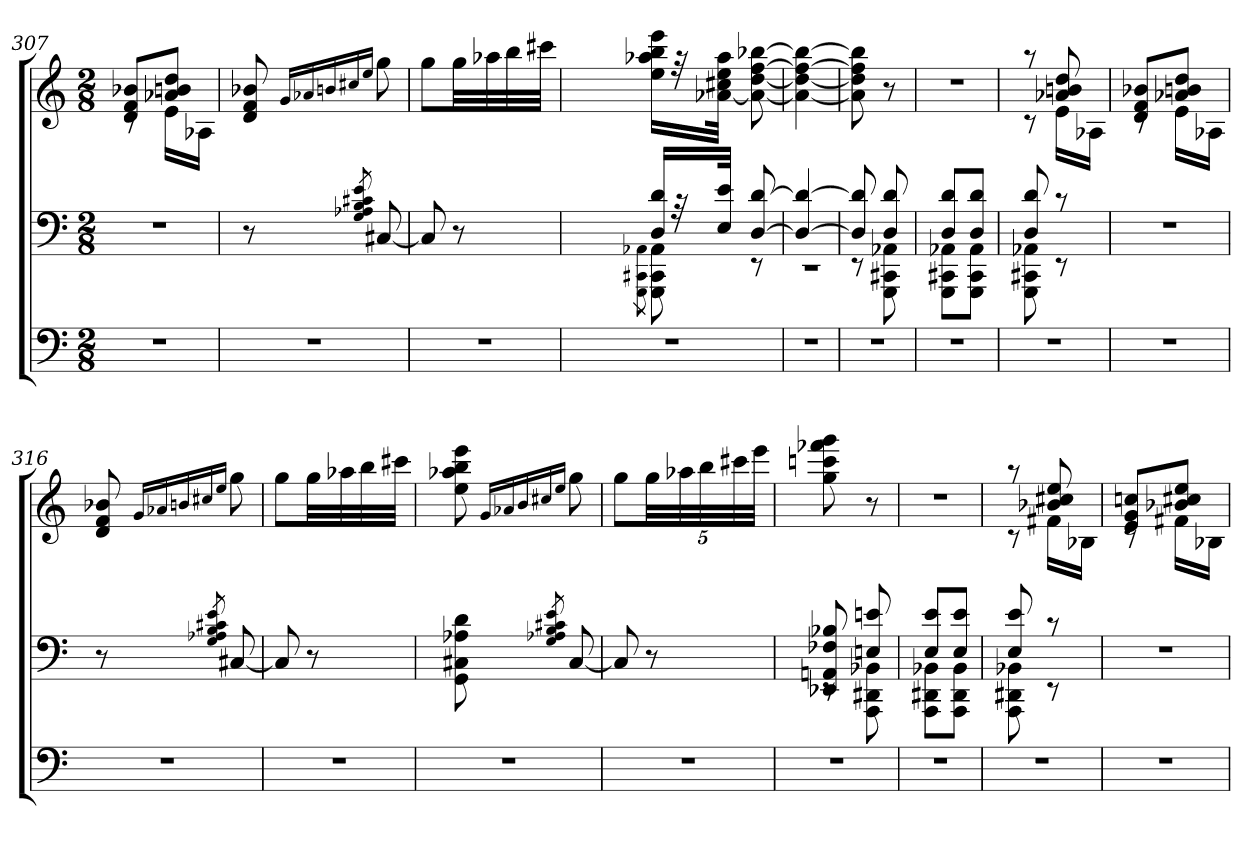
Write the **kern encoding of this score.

**kern	**kern	**kern
*part3	*part2	*part1
*staff3	*staff2	*staff1
*clefF4	*clefF4	*clefG2
*k[]	*k[]	*k[]
*M2/8	*M2/8	*M2/8
=307	=307	=307
*	*	*^
4r	4r	8d 8f 8b-XL	8rc
.	.	8a-X 8bn 8ddJ	16eLL
.	.	.	16A-XJJ
*	*	*v	*v
=308	=308	=308
4r	8r	8d 8f 8b-X
.	.	16qqg/LL
.	.	16qqa-X/
.	.	16qqbn/
.	.	16qqcc#X/
.	8qG/ 8qA-X/ 8qB/ 8qc#X/ 8qe/	16qqee/JJ
.	[8C#X	8gg
=309	=309	=309
4r	8C#]	8ggL
.	8r	32ggLL
.	.	32aa-X
.	.	32bb
.	.	32ccc#XJJJ
=310	=310	=310
*	*^	*
.	.	8qGGG\ 8qCC#X\ 8qAA-X\	.
4r	16D 16dLL	8GGG] 8CC#] 8AA-]	16ee 16aa-X 16bb 16eeeLL
.	32r	.	32r
.	32E 32eJJk	.	[32a-X 32cc#X 32ee 32aa-JJk
.	[8D [8d	8rEE	8a-_ [8dd [8ff [8bb-X
=311	=311	=311	=311
4r	4D_ 4d_	4rEE	4a-_ 4dd_ 4ff_ 4bb-_
=312	=312	=312	=312
4r	8D] 8d]	8rEE	8a-] 8dd] 8ff] 8bb-]
.	8D 8d	8GGG 8CC#X 8AA-X	8r
=313	=313	=313	=313
4r	8D 8dL	8GGG 8CC#X 8AA-XL	4r
.	8D 8dJ	8GGG 8CC# 8AA-J	.
=314	=314	=314	=314
*	*	*	*^
4r	8D 8d	8GGG 8CC#X 8AA-X	8raa	8rc
.	8rc	8rEE	8a-X 8bn 8dd	16eLL
.	.	.	.	16A-XJJ
*	*v	*v	*	*
=315	=315	=315	=315
4r	4r	8d 8f 8b-XL	8rc
.	.	8a-X 8bn 8ddJ	16eLL
.	.	.	16A-XJJ
*	*	*v	*v
=316	=316	=316
4r	8r	8d 8f 8b-X
.	.	16qqg/LL
.	.	16qqa-X/
.	.	16qqbn/
.	.	16qqcc#X/
.	8qG/ 8qA-X/ 8qB/ 8qc#X/ 8qe/	16qqee/JJ
.	[8C#X	8gg
=317	=317	=317
4r	8C#]	8ggL
.	8r	32ggLL
.	.	32aa-X
.	.	32bb
.	.	32ccc#XJJJ
=318	=318	=318
4r	8GG 8C#X 8A-X 8d	8ee 8aa-X 8bb 8eee
.	.	16qqg/LL
.	.	16qqa-X/
.	.	16qqb/
.	.	16qqcc#X/
.	8qG/ 8qA-X/ 8qB/ 8qc#X/ 8qe/	16qqee/JJ
.	[8C#	8gg
=319	=319	=319
4r	8C#]	8ggL
.	8r	40ggLL
.	.	40aa-X
.	.	40bb
.	.	40ccc#X
.	.	40eeeJJJ
=320	=320	=320
*	*^	*
4r	8EE-X 8AAn 8F-X 8B-X	8rEE	8gg 8cccn 8fff-X 8ggg
.	8En 8en	8AAA 8DD#X 8BB-X	8r
=321	=321	=321	=321
4r	8E 8eL	8AAA 8DD#X 8BB-XL	4r
.	8E 8eJ	8AAA 8DD# 8BB-J	.
=322	=322	=322	=322
*	*	*	*^
4r	8E 8e	8AAA 8DD#X 8BB-X	8raa	8rc
.	8rc	8rEE	8b-X 8cc#X 8ee	16f#XLL
.	.	.	.	16B-XJJ
*	*v	*v	*	*
=323	=323	=323	=323
4r	4r	8e 8g 8ccnL	8rc
.	.	8b-X 8cc#X 8eeJ	16f#XLL
.	.	.	16B-XJJ
*	*	*v	*v
=	=	=
*-	*-	*-
